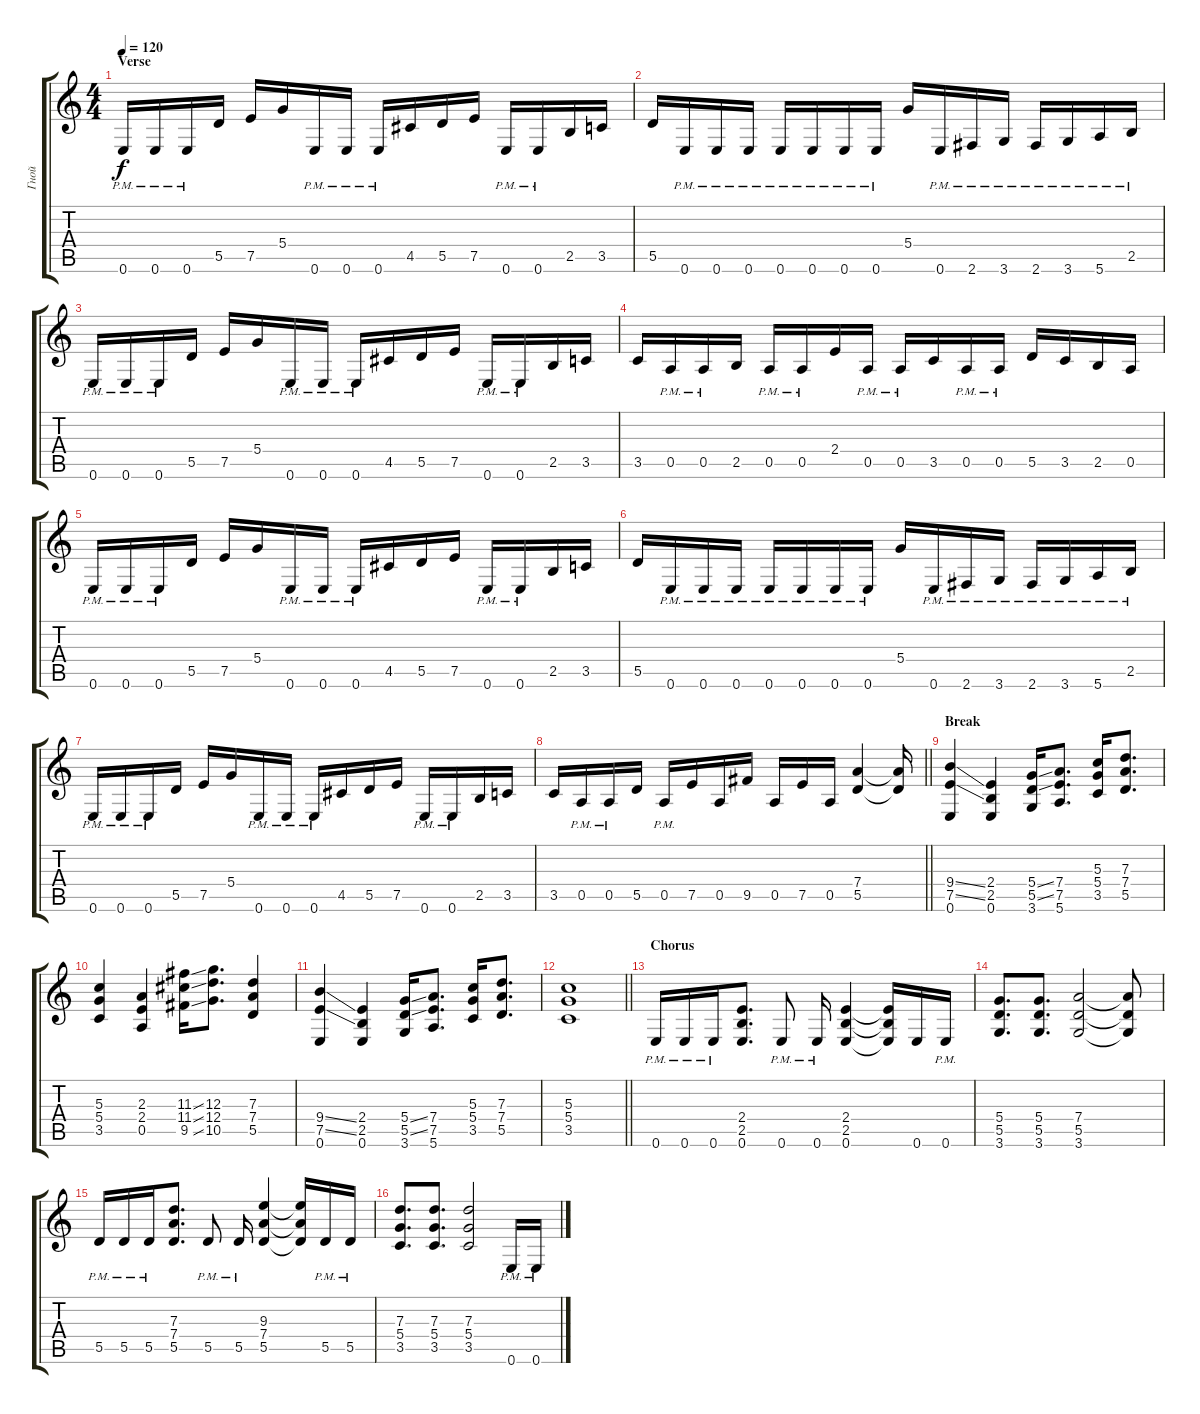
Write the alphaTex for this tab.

\track ("Гной" "Гной") {instrument overdrivenguitar}
\staff {score tabs}
\tuning (E4 B3 G3 D3 A2 E2) {hide}
\ts (4 4)
\section ("" "Verse")
\tempo 120
\clef g2
\ks c
0.6{pm}.16{dy f} 0.6{pm}.16 0.6{pm}.16 5.5.16 7.5.16 5.4.16 0.6{pm}.16 0.6{pm}.16 0.6{pm}.16 4.5.16 5.5.16 7.5.16 0.6{pm}.16 0.6{pm}.16 2.5.16 3.5.16 |
5.5.16 0.6{pm}.16 0.6{pm}.16 0.6{pm}.16 0.6{pm}.16 0.6{pm}.16 0.6{pm}.16 0.6{pm}.16 5.4.16 0.6{pm}.16 2.6{pm}.16 3.6{pm}.16 2.6{pm}.16 3.6{pm}.16 5.6{pm}.16 2.5{pm}.16 |
0.6{pm}.16 0.6{pm}.16 0.6{pm}.16 5.5.16 7.5.16 5.4.16 0.6{pm}.16 0.6{pm}.16 0.6{pm}.16 4.5.16 5.5.16 7.5.16 0.6{pm}.16 0.6{pm}.16 2.5.16 3.5.16 |
3.5.16 0.5{pm}.16 0.5{pm}.16 2.5.16 0.5{pm}.16 0.5{pm}.16 2.4.16 0.5{pm}.16 0.5{pm}.16 3.5.16 0.5{pm}.16 0.5{pm}.16 5.5.16 3.5.16 2.5.16 0.5.16 |
0.6{pm}.16 0.6{pm}.16 0.6{pm}.16 5.5.16 7.5.16 5.4.16 0.6{pm}.16 0.6{pm}.16 0.6{pm}.16 4.5.16 5.5.16 7.5.16 0.6{pm}.16 0.6{pm}.16 2.5.16 3.5.16 |
5.5.16 0.6{pm}.16 0.6{pm}.16 0.6{pm}.16 0.6{pm}.16 0.6{pm}.16 0.6{pm}.16 0.6{pm}.16 5.4.16 0.6{pm}.16 2.6{pm}.16 3.6{pm}.16 2.6{pm}.16 3.6{pm}.16 5.6{pm}.16 2.5{pm}.16 |
0.6{pm}.16 0.6{pm}.16 0.6{pm}.16 5.5.16 7.5.16 5.4.16 0.6{pm}.16 0.6{pm}.16 0.6{pm}.16 4.5.16 5.5.16 7.5.16 0.6{pm}.16 0.6{pm}.16 2.5.16 3.5.16 |
\barLineRight lightlight
3.5.16 0.5{pm}.16 0.5{pm}.16 5.5.16 0.5{pm}.16 7.5.16 0.5.16 9.5.16 0.5.16 7.5.16 0.5.16 (7.4 5.5).4 (7.4{t} 5.5{t}).16 |
\section ("" "Break")
(9.4{ss} 7.5{ss} 0.6).4 (2.4 2.5 0.6).4 (5.4{ss} 5.5{ss} 3.6).16 (7.4 7.5 5.6).8{d} (5.3 5.4 3.5).16 (7.3 7.4 5.5).8{d} |
(5.3 5.4 3.5).4 (2.3 2.4 0.5).4 (11.3{ss} 11.4{ss} 9.5{ss}).16 (12.3 12.4 10.5).8{d} (7.3 7.4 5.5).4 |
(9.4{ss} 7.5{ss} 0.6).4 (2.4 2.5 0.6).4 (5.4{ss} 5.5{ss} 3.6).16 (7.4 7.5 5.6).8{d} (5.3 5.4 3.5).16 (7.3 7.4 5.5).8{d} |
\barLineRight lightlight
(5.3 5.4 3.5).1 |
\section ("" "Chorus")
0.6{pm}.16 0.6{pm}.16 0.6{pm}.16 (2.4 2.5 0.6).8{d} 0.6{pm}.8 0.6{pm}.16 (2.4 2.5 0.6).4 (2.4{t} 2.5{t} 0.6{t}).16 0.6.16 0.6{pm}.16 |
(5.4 5.5 3.6).8{d} (5.4 5.5 3.6).8{d} (7.4 5.5 3.6).2 (7.4{t} 5.5{t} 3.6{t}).8 |
5.5{pm}.16 5.5{pm}.16 5.5{pm}.16 (7.3 7.4 5.5).8{d} 5.5{pm}.8 5.5{pm}.16 (9.3 7.4 5.5).4 (9.3{t} 7.4{t} 5.5{t}).16 5.5{pm}.16 5.5{pm}.16 |
(7.3 5.4 3.5).8{d} (7.3 5.4 3.5).8{d} (7.3 5.4 3.5).2 0.6{pm}.16 0.6{pm}.16
